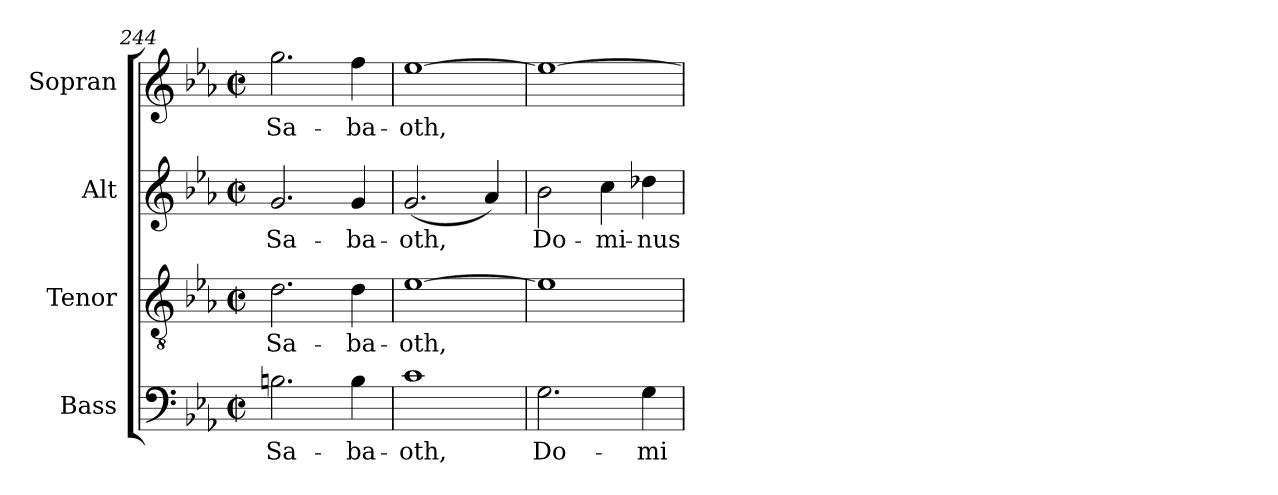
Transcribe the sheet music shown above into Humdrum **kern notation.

**kern	**text	**kern	**text	**kern	**text	**kern	**text
*part4	*part4	*part3	*part3	*part2	*part2	*part1	*part1
*staff4	*staff4	*staff3	*staff3	*staff2	*staff2	*staff1	*staff1
*I"Bass	*	*I"Tenor	*	*I"Alt	*	*I"Sopran	*
*I'B.	*	*I'T.	*	*I'A.	*	*I'S.	*
*clefF4	*	*clefGv2	*	*clefG2	*	*clefG2	*
*k[b-e-a-]	*	*k[b-e-a-]	*	*k[b-e-a-]	*	*k[b-e-a-]	*
*E-:	*	*E-:	*	*E-:	*	*E-:	*
*M2/2	*	*M2/2	*	*M2/2	*	*M2/2	*
*met(c|)	*	*met(c|)	*	*met(c|)	*	*met(c|)	*
=244	=244	=244	=244	=244	=244	=244	=244
!	!LO:LY:b	!	!LO:LY:b	!	!LO:LY:b	!	!LO:LY:b
2.Bn\	Sa-	2.d\	Sa-	2.g/	Sa-	2.gg\	Sa-
!	!LO:LY:b	!	!LO:LY:b	!	!LO:LY:b	!	!LO:LY:b
4B\	-ba-	4d\	-ba-	4g/	-ba-	4ff\	-ba-
!!LO:LB:g=z
=245	=245	=245	=245	=245	=245	=245	=245
!	!LO:LY:b	!	!LO:LY:b	!	!LO:LY:b	!	!LO:LY:b
1c	-oth,	[1e-	-oth,	(<2.g/	-oth,	[1ee-	-oth,
.	.	.	.	4a-/)	.	.	.
=246	=246	=246	=246	=246	=246	=246	=246
!	!LO:LY:b	!	!	!	!LO:LY:b	!	!
2.G\	Do-	1e-]	.	2b-\	Do-	1ee-_	.
!	!	!	!	!	!LO:LY:b	!	!
.	.	.	.	4cc\	-mi-	.	.
!	!LO:LY:b	!	!	!	!LO:LY:b	!	!
4G\	-mi-	.	.	4dd-X\	-nus	.	.
=	=	=	=	=	=	=	=
*-	*-	*-	*-	*-	*-	*-	*-
